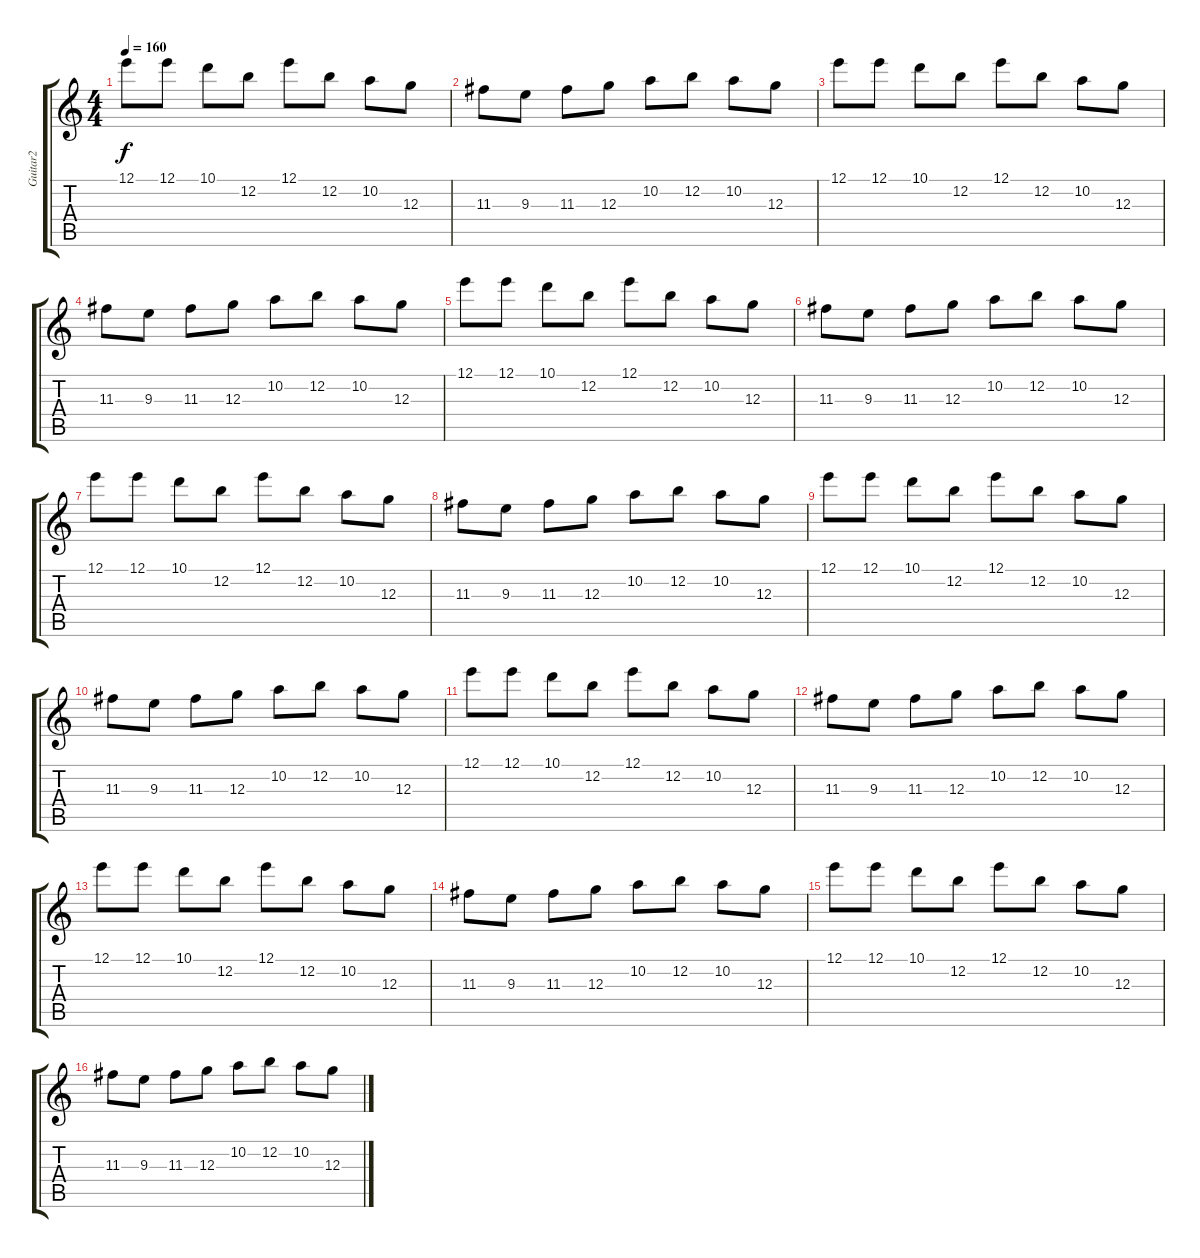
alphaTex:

\track ("Guitar2" "Guitar2") {instrument electricguitarmuted}
\staff {score tabs}
\tuning (E4 B3 G3 D3 A2 E2) {hide}
\ts (4 4)
\tempo 160
\clef g2
\ks c
12.1.8{dy f instrument electricguitarmuted} 12.1.8 10.1.8 12.2.8 12.1.8 12.2.8 10.2.8 12.3.8 |
11.3.8 9.3.8 11.3.8 12.3.8 10.2.8 12.2.8 10.2.8 12.3.8 |
12.1.8 12.1.8 10.1.8 12.2.8 12.1.8 12.2.8 10.2.8 12.3.8 |
11.3.8 9.3.8 11.3.8 12.3.8 10.2.8 12.2.8 10.2.8 12.3.8 |
12.1.8 12.1.8 10.1.8 12.2.8 12.1.8 12.2.8 10.2.8 12.3.8 |
11.3.8 9.3.8 11.3.8 12.3.8 10.2.8 12.2.8 10.2.8 12.3.8 |
12.1.8 12.1.8 10.1.8 12.2.8 12.1.8 12.2.8 10.2.8 12.3.8 |
11.3.8 9.3.8 11.3.8 12.3.8 10.2.8 12.2.8 10.2.8 12.3.8 |
12.1.8 12.1.8 10.1.8 12.2.8 12.1.8 12.2.8 10.2.8 12.3.8 |
11.3.8 9.3.8 11.3.8 12.3.8 10.2.8 12.2.8 10.2.8 12.3.8 |
12.1.8 12.1.8 10.1.8 12.2.8 12.1.8 12.2.8 10.2.8 12.3.8 |
11.3.8 9.3.8 11.3.8 12.3.8 10.2.8 12.2.8 10.2.8 12.3.8 |
12.1.8 12.1.8 10.1.8 12.2.8 12.1.8 12.2.8 10.2.8 12.3.8 |
11.3.8 9.3.8 11.3.8 12.3.8 10.2.8 12.2.8 10.2.8 12.3.8 |
12.1.8 12.1.8 10.1.8 12.2.8 12.1.8 12.2.8 10.2.8 12.3.8 |
11.3.8 9.3.8 11.3.8 12.3.8 10.2.8 12.2.8 10.2.8 12.3.8
